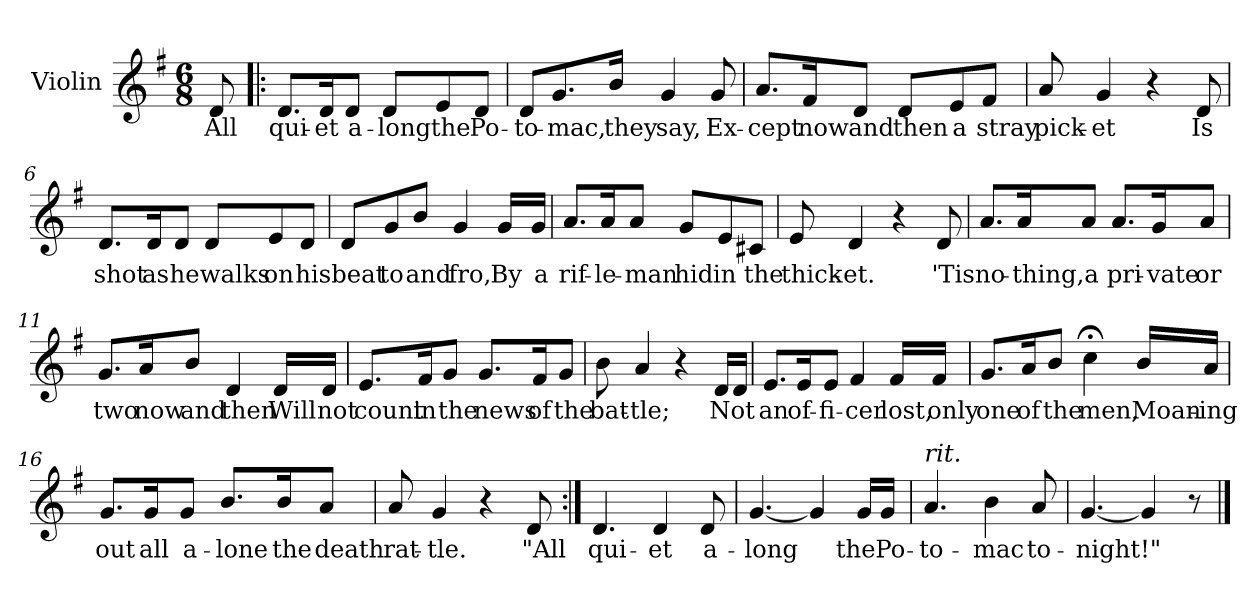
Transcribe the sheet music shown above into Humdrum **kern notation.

**kern	**text
*part1	*part1
*staff1	*staff1
*I"Violin	*
*I'Vln	*
*clefG2	*
*k[f#]	*
*M6/8	*
=1	=1
!	!LO:LY:b
8d/	All
=2!|:	=2!|:
!	!LO:LY:b
8.d/L	qui-
!	!LO:LY:b
16d/K	-et
!	!LO:LY:b
8d/J	a-
!	!LO:LY:b
8d/L	-long
!	!LO:LY:b
8e/	the
!	!LO:LY:b
8d/J	Po-
=3	=3
!	!LO:LY:b
8d/L	-to-
!	!LO:LY:b
8.g/	-mac,
!	!LO:LY:b
16b/Jk	they
!	!LO:LY:b
4g/	say,
!	!LO:LY:b
8g/	Ex-
!!LO:LB:g=z
=4	=4
!	!LO:LY:b
8.a/L	-cept
!	!LO:LY:b
16f#/K	now
!	!LO:LY:b
8d/J	and
!	!LO:LY:b
8d/L	then
!	!LO:LY:b
8e/	a
!	!LO:LY:b
8f#/J	stray
=5	=5
!	!LO:LY:b
8a/	pick-
!	!LO:LY:b
4g/	-et
4r	.
!	!LO:LY:b
8d/	Is
=6	=6
!	!LO:LY:b
8.d/L	shot
!	!LO:LY:b
16d/K	as
!	!LO:LY:b
8d/J	he
!	!LO:LY:b
8d/L	walks
!	!LO:LY:b
8e/	on
!	!LO:LY:b
8d/J	his
!!LO:LB:g=z
=7	=7
!	!LO:LY:b
8d/L	beat
!	!LO:LY:b
8g/	to
!	!LO:LY:b
8b/J	and
!	!LO:LY:b
4g/	fro,
!	!LO:LY:b
16g/LL	By
!	!LO:LY:b
16g/JJ	a
=8	=8
!	!LO:LY:b
8.a/L	rif-
!	!LO:LY:b
16a/K	-le-
!	!LO:LY:b
8a/J	-man
!	!LO:LY:b
8g/L	hid
!	!LO:LY:b
8e/	in
!	!LO:LY:b
8c#X/J	the
=9	=9
!	!LO:LY:b
8e/	thick-
!	!LO:LY:b
4d/	-et.
4r	.
!	!LO:LY:b
8d/	'Tis
!!LO:LB:g=z
=10	=10
!	!LO:LY:b
8.a/L	no-
!	!LO:LY:b
16a/K	-thing,
!	!LO:LY:b
8a/J	a
!	!LO:LY:b
8.a/L	pri-
!	!LO:LY:b
16g/K	-vate
!	!LO:LY:b
8a/J	or
=11	=11
!	!LO:LY:b
8.g/L	two
!	!LO:LY:b
16a/K	now
!	!LO:LY:b
8b/J	and
!	!LO:LY:b
4d/	then
!	!LO:LY:b
16d/LL	Will
!	!LO:LY:b
16d/JJ	not
=12	=12
!	!LO:LY:b
8.e/L	count
!	!LO:LY:b
16f#/K	in
!	!LO:LY:b
8g/J	the
!	!LO:LY:b
8.g/L	news
!	!LO:LY:b
16f#/K	of
!	!LO:LY:b
8g/J	the
!!LO:LB:g=z
=13	=13
!	!LO:LY:b
8b\	bat-
!	!LO:LY:b
4a/	-tle;
4r	.
!	!LO:LY:b
16d/LL	Not
16d/JJ	.
=14	=14
!	!LO:LY:b
8.e/L	an
!	!LO:LY:b
16e/K	of-
!	!LO:LY:b
8e/J	-fi-
!	!LO:LY:b
4f#/	-cer
!	!LO:LY:b
16f#/LL	lost,
!	!LO:LY:b
16f#/JJ	only
=15	=15
!	!LO:LY:b
8.g/L	one
!	!LO:LY:b
16a/K	of
!	!LO:LY:b
8b/J	the
!	!LO:LY:b
4cc;<\	men,
!	!LO:LY:b
16b/LL	Moan-
!	!LO:LY:b
16a/JJ	-ing
!!LO:LB:g=z
=16	=16
!	!LO:LY:b
8.g/L	out
!	!LO:LY:b
16g/K	all
!	!LO:LY:b
8g/J	a-
!	!LO:LY:b
8.b/L	-lone
!	!LO:LY:b
16b/K	the
!	!LO:LY:b
8a/J	death
=17	=17
!	!LO:LY:b
8a/	rat-
!	!LO:LY:b
4g/	-tle.
4r	.
!	!LO:LY:b
8d/	"All
=18:|!	=18:|!
!	!LO:LY:b
4.d/	qui-
!	!LO:LY:b
4d/	-et
!	!LO:LY:b
8d/	a-
!!LO:LB:g=z
=19	=19
!	!LO:LY:b
[4.g/	-long
4g/]	.
!	!LO:LY:b
16g/LL	the
!	!LO:LY:b
16g/JJ	Po-
=20	=20
!LO:TX:a:i:t=rit.	!
!	!LO:LY:b
4.a/	-to-
!	!LO:LY:b
4b\	-mac
!	!LO:LY:b
8a/	to-
=21	=21
!	!LO:LY:b
[4.g/	-night!"
4g/]	.
8r	.
==	==
*-	*-
